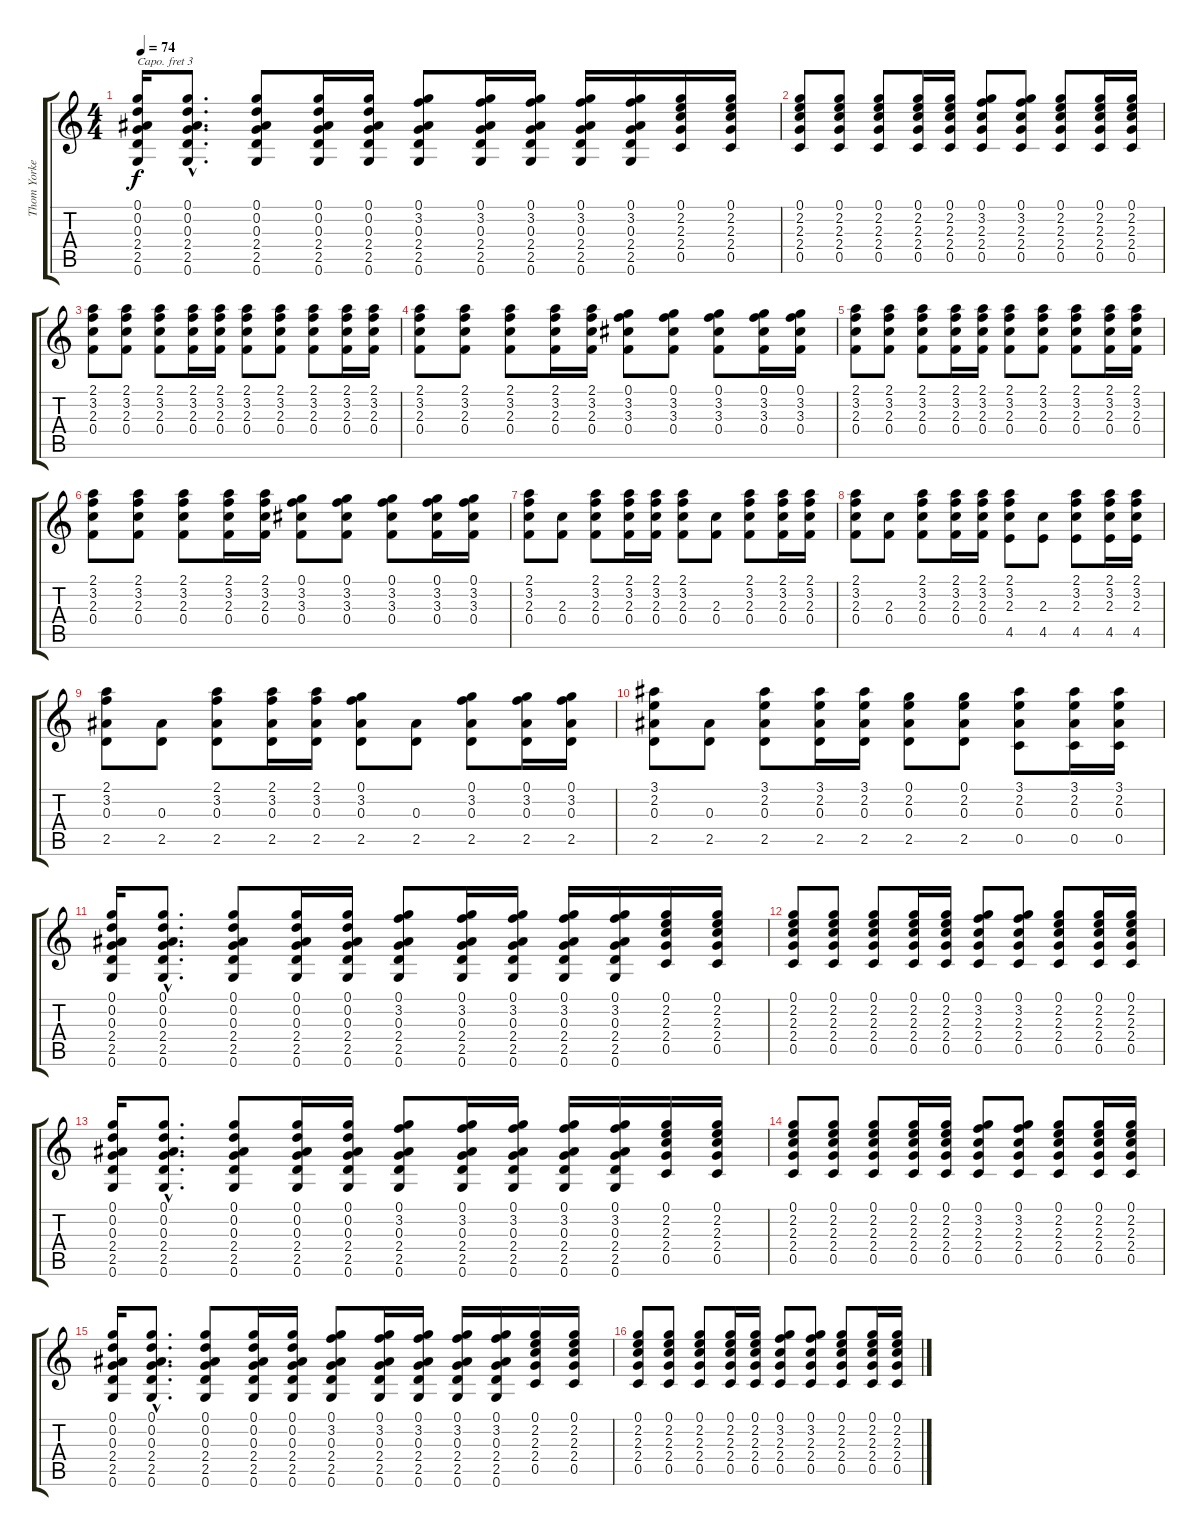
\track ("Thom Yorke" "Thom Yorke") {instrument acousticguitarsteel}
\staff {score tabs}
\capo 3
\tuning (E4 B3 G3 D3 A2 E2) {hide}
\ts (4 4)
\tempo 74
\clef g2
\ks c
(0.1 0.2 0.3 2.4 2.5 0.6).16{dy f} (0.1{hac} 0.2{hac} 0.3{hac} 2.4{hac} 2.5{hac} 0.6{hac}).8{d} (0.1 0.2 0.3 2.4 2.5 0.6).8 (0.1 0.2 0.3 2.4 2.5 0.6).16 (0.1 0.2 0.3 2.4 2.5 0.6).16 (0.1 3.2 0.3 2.4 2.5 0.6).8 (0.1 3.2 0.3 2.4 2.5 0.6).16 (0.1 3.2 0.3 2.4 2.5 0.6).16 (0.1 3.2 0.3 2.4 2.5 0.6).16 (0.1 3.2 0.3 2.4 2.5 0.6).16 (0.1 2.2 2.3 2.4 0.5).16 (0.1 2.2 2.3 2.4 0.5).16 |
(0.1 2.2 2.3 2.4 0.5).8 (0.1 2.2 2.3 2.4 0.5).8 (0.1 2.2 2.3 2.4 0.5).8 (0.1 2.2 2.3 2.4 0.5).16 (0.1 2.2 2.3 2.4 0.5).16 (0.1 3.2 2.3 2.4 0.5).8 (0.1 3.2 2.3 2.4 0.5).8 (0.1 2.2 2.3 2.4 0.5).8 (0.1 2.2 2.3 2.4 0.5).16 (0.1 2.2 2.3 2.4 0.5).16 |
(2.1 3.2 2.3 0.4).8 (2.1 3.2 2.3 0.4).8 (2.1 3.2 2.3 0.4).8 (2.1 3.2 2.3 0.4).16 (2.1 3.2 2.3 0.4).16 (2.1 3.2 2.3 0.4).8 (2.1 3.2 2.3 0.4).8 (2.1 3.2 2.3 0.4).8 (2.1 3.2 2.3 0.4).16 (2.1 3.2 2.3 0.4).16 |
(2.1 3.2 2.3 0.4).8 (2.1 3.2 2.3 0.4).8 (2.1 3.2 2.3 0.4).8 (2.1 3.2 2.3 0.4).16 (2.1 3.2 2.3 0.4).16 (0.1 3.2 3.3 0.4).8 (0.1 3.2 3.3 0.4).8 (0.1 3.2 3.3 0.4).8 (0.1 3.2 3.3 0.4).16 (0.1 3.2 3.3 0.4).16 |
(2.1 3.2 2.3 0.4).8 (2.1 3.2 2.3 0.4).8 (2.1 3.2 2.3 0.4).8 (2.1 3.2 2.3 0.4).16 (2.1 3.2 2.3 0.4).16 (2.1 3.2 2.3 0.4).8 (2.1 3.2 2.3 0.4).8 (2.1 3.2 2.3 0.4).8 (2.1 3.2 2.3 0.4).16 (2.1 3.2 2.3 0.4).16 |
(2.1 3.2 2.3 0.4).8 (2.1 3.2 2.3 0.4).8 (2.1 3.2 2.3 0.4).8 (2.1 3.2 2.3 0.4).16 (2.1 3.2 2.3 0.4).16 (0.1 3.2 3.3 0.4).8 (0.1 3.2 3.3 0.4).8 (0.1 3.2 3.3 0.4).8 (0.1 3.2 3.3 0.4).16 (0.1 3.2 3.3 0.4).16 |
(2.1 3.2 2.3 0.4).8 (2.3 0.4).8 (2.1 3.2 2.3 0.4).8 (2.1 3.2 2.3 0.4).16 (2.1 3.2 2.3 0.4).16 (2.1 3.2 2.3 0.4).8 (2.3 0.4).8 (2.1 3.2 2.3 0.4).8 (2.1 3.2 2.3 0.4).16 (2.1 3.2 2.3 0.4).16 |
(2.1 3.2 2.3 0.4).8 (2.3 0.4).8 (2.1 3.2 2.3 0.4).8 (2.1 3.2 2.3 0.4).16 (2.1 3.2 2.3 0.4).16 (2.1 3.2 2.3 4.5).8 (2.3 4.5).8 (2.1 3.2 2.3 4.5).8 (2.1 3.2 2.3 4.5).16 (2.1 3.2 2.3 4.5).16 |
(2.1 3.2 0.3 2.5).8 (0.3 2.5).8 (2.1 3.2 0.3 2.5).8 (2.1 3.2 0.3 2.5).16 (2.1 3.2 0.3 2.5).16 (0.1 3.2 0.3 2.5).8 (0.3 2.5).8 (0.1 3.2 0.3 2.5).8 (0.1 3.2 0.3 2.5).16 (0.1 3.2 0.3 2.5).16 |
(3.1 2.2 0.3 2.5).8 (0.3 2.5).8 (3.1 2.2 0.3 2.5).8 (3.1 2.2 0.3 2.5).16 (3.1 2.2 0.3 2.5).16 (0.1 2.2 0.3 2.5).8 (0.1 2.2 0.3 2.5).8 (3.1 2.2 0.3 0.5).8 (3.1 2.2 0.3 0.5).16 (3.1 2.2 0.3 0.5).16 |
(0.1 0.2 0.3 2.4 2.5 0.6).16 (0.1{hac} 0.2{hac} 0.3{hac} 2.4{hac} 2.5{hac} 0.6{hac}).8{d} (0.1 0.2 0.3 2.4 2.5 0.6).8 (0.1 0.2 0.3 2.4 2.5 0.6).16 (0.1 0.2 0.3 2.4 2.5 0.6).16 (0.1 3.2 0.3 2.4 2.5 0.6).8 (0.1 3.2 0.3 2.4 2.5 0.6).16 (0.1 3.2 0.3 2.4 2.5 0.6).16 (0.1 3.2 0.3 2.4 2.5 0.6).16 (0.1 3.2 0.3 2.4 2.5 0.6).16 (0.1 2.2 2.3 2.4 0.5).16 (0.1 2.2 2.3 2.4 0.5).16 |
(0.1 2.2 2.3 2.4 0.5).8 (0.1 2.2 2.3 2.4 0.5).8 (0.1 2.2 2.3 2.4 0.5).8 (0.1 2.2 2.3 2.4 0.5).16 (0.1 2.2 2.3 2.4 0.5).16 (0.1 3.2 2.3 2.4 0.5).8 (0.1 3.2 2.3 2.4 0.5).8 (0.1 2.2 2.3 2.4 0.5).8 (0.1 2.2 2.3 2.4 0.5).16 (0.1 2.2 2.3 2.4 0.5).16 |
(0.1 0.2 0.3 2.4 2.5 0.6).16 (0.1{hac} 0.2{hac} 0.3{hac} 2.4{hac} 2.5{hac} 0.6{hac}).8{d} (0.1 0.2 0.3 2.4 2.5 0.6).8 (0.1 0.2 0.3 2.4 2.5 0.6).16 (0.1 0.2 0.3 2.4 2.5 0.6).16 (0.1 3.2 0.3 2.4 2.5 0.6).8 (0.1 3.2 0.3 2.4 2.5 0.6).16 (0.1 3.2 0.3 2.4 2.5 0.6).16 (0.1 3.2 0.3 2.4 2.5 0.6).16 (0.1 3.2 0.3 2.4 2.5 0.6).16 (0.1 2.2 2.3 2.4 0.5).16 (0.1 2.2 2.3 2.4 0.5).16 |
(0.1 2.2 2.3 2.4 0.5).8 (0.1 2.2 2.3 2.4 0.5).8 (0.1 2.2 2.3 2.4 0.5).8 (0.1 2.2 2.3 2.4 0.5).16 (0.1 2.2 2.3 2.4 0.5).16 (0.1 3.2 2.3 2.4 0.5).8 (0.1 3.2 2.3 2.4 0.5).8 (0.1 2.2 2.3 2.4 0.5).8 (0.1 2.2 2.3 2.4 0.5).16 (0.1 2.2 2.3 2.4 0.5).16 |
(0.1 0.2 0.3 2.4 2.5 0.6).16 (0.1{hac} 0.2{hac} 0.3{hac} 2.4{hac} 2.5{hac} 0.6{hac}).8{d} (0.1 0.2 0.3 2.4 2.5 0.6).8 (0.1 0.2 0.3 2.4 2.5 0.6).16 (0.1 0.2 0.3 2.4 2.5 0.6).16 (0.1 3.2 0.3 2.4 2.5 0.6).8 (0.1 3.2 0.3 2.4 2.5 0.6).16 (0.1 3.2 0.3 2.4 2.5 0.6).16 (0.1 3.2 0.3 2.4 2.5 0.6).16 (0.1 3.2 0.3 2.4 2.5 0.6).16 (0.1 2.2 2.3 2.4 0.5).16 (0.1 2.2 2.3 2.4 0.5).16 |
(0.1 2.2 2.3 2.4 0.5).8 (0.1 2.2 2.3 2.4 0.5).8 (0.1 2.2 2.3 2.4 0.5).8 (0.1 2.2 2.3 2.4 0.5).16 (0.1 2.2 2.3 2.4 0.5).16 (0.1 3.2 2.3 2.4 0.5).8 (0.1 3.2 2.3 2.4 0.5).8 (0.1 2.2 2.3 2.4 0.5).8 (0.1 2.2 2.3 2.4 0.5).16 (0.1 2.2 2.3 2.4 0.5).16
